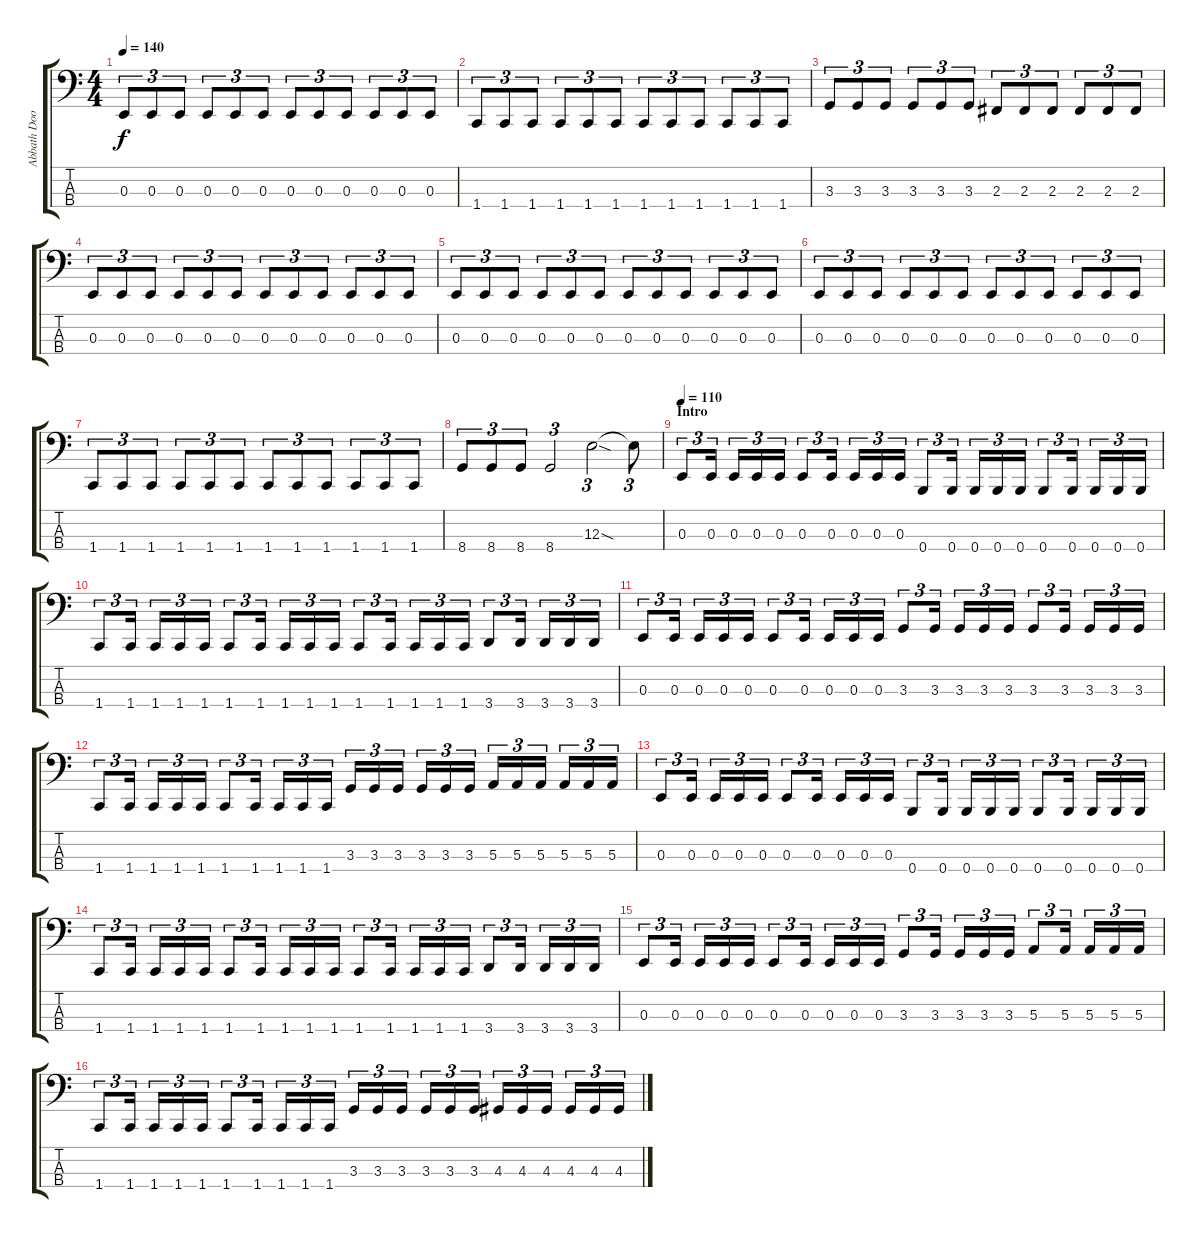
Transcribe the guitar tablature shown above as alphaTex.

\track ("Abbath Doom Occulta (Bass)" "Abbath Doo") {instrument electricbasspick}
\staff {score tabs}
\tuning (D2 A1 E1 B0) {hide}
\ts (4 4)
\tempo 140
\clef f4
\ks c
0.3.8{tu (3 2) dy f} 0.3.8{tu (3 2)} 0.3.8{tu (3 2)} 0.3.8{tu (3 2)} 0.3.8{tu (3 2)} 0.3.8{tu (3 2)} 0.3.8{tu (3 2)} 0.3.8{tu (3 2)} 0.3.8{tu (3 2)} 0.3.8{tu (3 2)} 0.3.8{tu (3 2)} 0.3.8{tu (3 2)} |
1.4.8{tu (3 2)} 1.4.8{tu (3 2)} 1.4.8{tu (3 2)} 1.4.8{tu (3 2)} 1.4.8{tu (3 2)} 1.4.8{tu (3 2)} 1.4.8{tu (3 2)} 1.4.8{tu (3 2)} 1.4.8{tu (3 2)} 1.4.8{tu (3 2)} 1.4.8{tu (3 2)} 1.4.8{tu (3 2)} |
3.3.8{tu (3 2)} 3.3.8{tu (3 2)} 3.3.8{tu (3 2)} 3.3.8{tu (3 2)} 3.3.8{tu (3 2)} 3.3.8{tu (3 2)} 2.3.8{tu (3 2)} 2.3.8{tu (3 2)} 2.3.8{tu (3 2)} 2.3.8{tu (3 2)} 2.3.8{tu (3 2)} 2.3.8{tu (3 2)} |
0.3.8{tu (3 2)} 0.3.8{tu (3 2)} 0.3.8{tu (3 2)} 0.3.8{tu (3 2)} 0.3.8{tu (3 2)} 0.3.8{tu (3 2)} 0.3.8{tu (3 2)} 0.3.8{tu (3 2)} 0.3.8{tu (3 2)} 0.3.8{tu (3 2)} 0.3.8{tu (3 2)} 0.3.8{tu (3 2)} |
0.3.8{tu (3 2)} 0.3.8{tu (3 2)} 0.3.8{tu (3 2)} 0.3.8{tu (3 2)} 0.3.8{tu (3 2)} 0.3.8{tu (3 2)} 0.3.8{tu (3 2)} 0.3.8{tu (3 2)} 0.3.8{tu (3 2)} 0.3.8{tu (3 2)} 0.3.8{tu (3 2)} 0.3.8{tu (3 2)} |
0.3.8{tu (3 2)} 0.3.8{tu (3 2)} 0.3.8{tu (3 2)} 0.3.8{tu (3 2)} 0.3.8{tu (3 2)} 0.3.8{tu (3 2)} 0.3.8{tu (3 2)} 0.3.8{tu (3 2)} 0.3.8{tu (3 2)} 0.3.8{tu (3 2)} 0.3.8{tu (3 2)} 0.3.8{tu (3 2)} |
1.4.8{tu (3 2)} 1.4.8{tu (3 2)} 1.4.8{tu (3 2)} 1.4.8{tu (3 2)} 1.4.8{tu (3 2)} 1.4.8{tu (3 2)} 1.4.8{tu (3 2)} 1.4.8{tu (3 2)} 1.4.8{tu (3 2)} 1.4.8{tu (3 2)} 1.4.8{tu (3 2)} 1.4.8{tu (3 2)} |
8.4.8{tu (3 2)} 8.4.8{tu (3 2)} 8.4.8{tu (3 2)} 8.4.2{tu (3 2)} 12.3{sod}.2{tu (3 2)} 12.3{t}.8{tu (3 2)} |
\section ("" "Intro")
\tempo 110
0.3.8{tu (3 2)} 0.3.16{tu (3 2)} 0.3.16{tu (3 2)} 0.3.16{tu (3 2)} 0.3.16{tu (3 2)} 0.3.8{tu (3 2)} 0.3.16{tu (3 2)} 0.3.16{tu (3 2)} 0.3.16{tu (3 2)} 0.3.16{tu (3 2)} 0.4.8{tu (3 2)} 0.4.16{tu (3 2)} 0.4.16{tu (3 2)} 0.4.16{tu (3 2)} 0.4.16{tu (3 2)} 0.4.8{tu (3 2)} 0.4.16{tu (3 2)} 0.4.16{tu (3 2)} 0.4.16{tu (3 2)} 0.4.16{tu (3 2)} |
1.4.8{tu (3 2)} 1.4.16{tu (3 2)} 1.4.16{tu (3 2)} 1.4.16{tu (3 2)} 1.4.16{tu (3 2)} 1.4.8{tu (3 2)} 1.4.16{tu (3 2)} 1.4.16{tu (3 2)} 1.4.16{tu (3 2)} 1.4.16{tu (3 2)} 1.4.8{tu (3 2)} 1.4.16{tu (3 2)} 1.4.16{tu (3 2)} 1.4.16{tu (3 2)} 1.4.16{tu (3 2)} 3.4.8{tu (3 2)} 3.4.16{tu (3 2)} 3.4.16{tu (3 2)} 3.4.16{tu (3 2)} 3.4.16{tu (3 2)} |
0.3.8{tu (3 2)} 0.3.16{tu (3 2)} 0.3.16{tu (3 2)} 0.3.16{tu (3 2)} 0.3.16{tu (3 2)} 0.3.8{tu (3 2)} 0.3.16{tu (3 2)} 0.3.16{tu (3 2)} 0.3.16{tu (3 2)} 0.3.16{tu (3 2)} 3.3.8{tu (3 2)} 3.3.16{tu (3 2)} 3.3.16{tu (3 2)} 3.3.16{tu (3 2)} 3.3.16{tu (3 2)} 3.3.8{tu (3 2)} 3.3.16{tu (3 2)} 3.3.16{tu (3 2)} 3.3.16{tu (3 2)} 3.3.16{tu (3 2)} |
1.4.8{tu (3 2)} 1.4.16{tu (3 2)} 1.4.16{tu (3 2)} 1.4.16{tu (3 2)} 1.4.16{tu (3 2)} 1.4.8{tu (3 2)} 1.4.16{tu (3 2)} 1.4.16{tu (3 2)} 1.4.16{tu (3 2)} 1.4.16{tu (3 2)} 3.3.16{tu (3 2)} 3.3.16{tu (3 2)} 3.3.16{tu (3 2)} 3.3.16{tu (3 2)} 3.3.16{tu (3 2)} 3.3.16{tu (3 2)} 5.3.16{tu (3 2)} 5.3.16{tu (3 2)} 5.3.16{tu (3 2)} 5.3.16{tu (3 2)} 5.3.16{tu (3 2)} 5.3.16{tu (3 2)} |
0.3.8{tu (3 2)} 0.3.16{tu (3 2)} 0.3.16{tu (3 2)} 0.3.16{tu (3 2)} 0.3.16{tu (3 2)} 0.3.8{tu (3 2)} 0.3.16{tu (3 2)} 0.3.16{tu (3 2)} 0.3.16{tu (3 2)} 0.3.16{tu (3 2)} 0.4.8{tu (3 2)} 0.4.16{tu (3 2)} 0.4.16{tu (3 2)} 0.4.16{tu (3 2)} 0.4.16{tu (3 2)} 0.4.8{tu (3 2)} 0.4.16{tu (3 2)} 0.4.16{tu (3 2)} 0.4.16{tu (3 2)} 0.4.16{tu (3 2)} |
1.4.8{tu (3 2)} 1.4.16{tu (3 2)} 1.4.16{tu (3 2)} 1.4.16{tu (3 2)} 1.4.16{tu (3 2)} 1.4.8{tu (3 2)} 1.4.16{tu (3 2)} 1.4.16{tu (3 2)} 1.4.16{tu (3 2)} 1.4.16{tu (3 2)} 1.4.8{tu (3 2)} 1.4.16{tu (3 2)} 1.4.16{tu (3 2)} 1.4.16{tu (3 2)} 1.4.16{tu (3 2)} 3.4.8{tu (3 2)} 3.4.16{tu (3 2)} 3.4.16{tu (3 2)} 3.4.16{tu (3 2)} 3.4.16{tu (3 2)} |
0.3.8{tu (3 2)} 0.3.16{tu (3 2)} 0.3.16{tu (3 2)} 0.3.16{tu (3 2)} 0.3.16{tu (3 2)} 0.3.8{tu (3 2)} 0.3.16{tu (3 2)} 0.3.16{tu (3 2)} 0.3.16{tu (3 2)} 0.3.16{tu (3 2)} 3.3.8{tu (3 2)} 3.3.16{tu (3 2)} 3.3.16{tu (3 2)} 3.3.16{tu (3 2)} 3.3.16{tu (3 2)} 5.3.8{tu (3 2)} 5.3.16{tu (3 2)} 5.3.16{tu (3 2)} 5.3.16{tu (3 2)} 5.3.16{tu (3 2)} |
1.4.8{tu (3 2)} 1.4.16{tu (3 2)} 1.4.16{tu (3 2)} 1.4.16{tu (3 2)} 1.4.16{tu (3 2)} 1.4.8{tu (3 2)} 1.4.16{tu (3 2)} 1.4.16{tu (3 2)} 1.4.16{tu (3 2)} 1.4.16{tu (3 2)} 3.3.16{tu (3 2)} 3.3.16{tu (3 2)} 3.3.16{tu (3 2)} 3.3.16{tu (3 2)} 3.3.16{tu (3 2)} 3.3.16{tu (3 2)} 4.3.16{tu (3 2)} 4.3.16{tu (3 2)} 4.3.16{tu (3 2)} 4.3.16{tu (3 2)} 4.3.16{tu (3 2)} 4.3.16{tu (3 2)}
